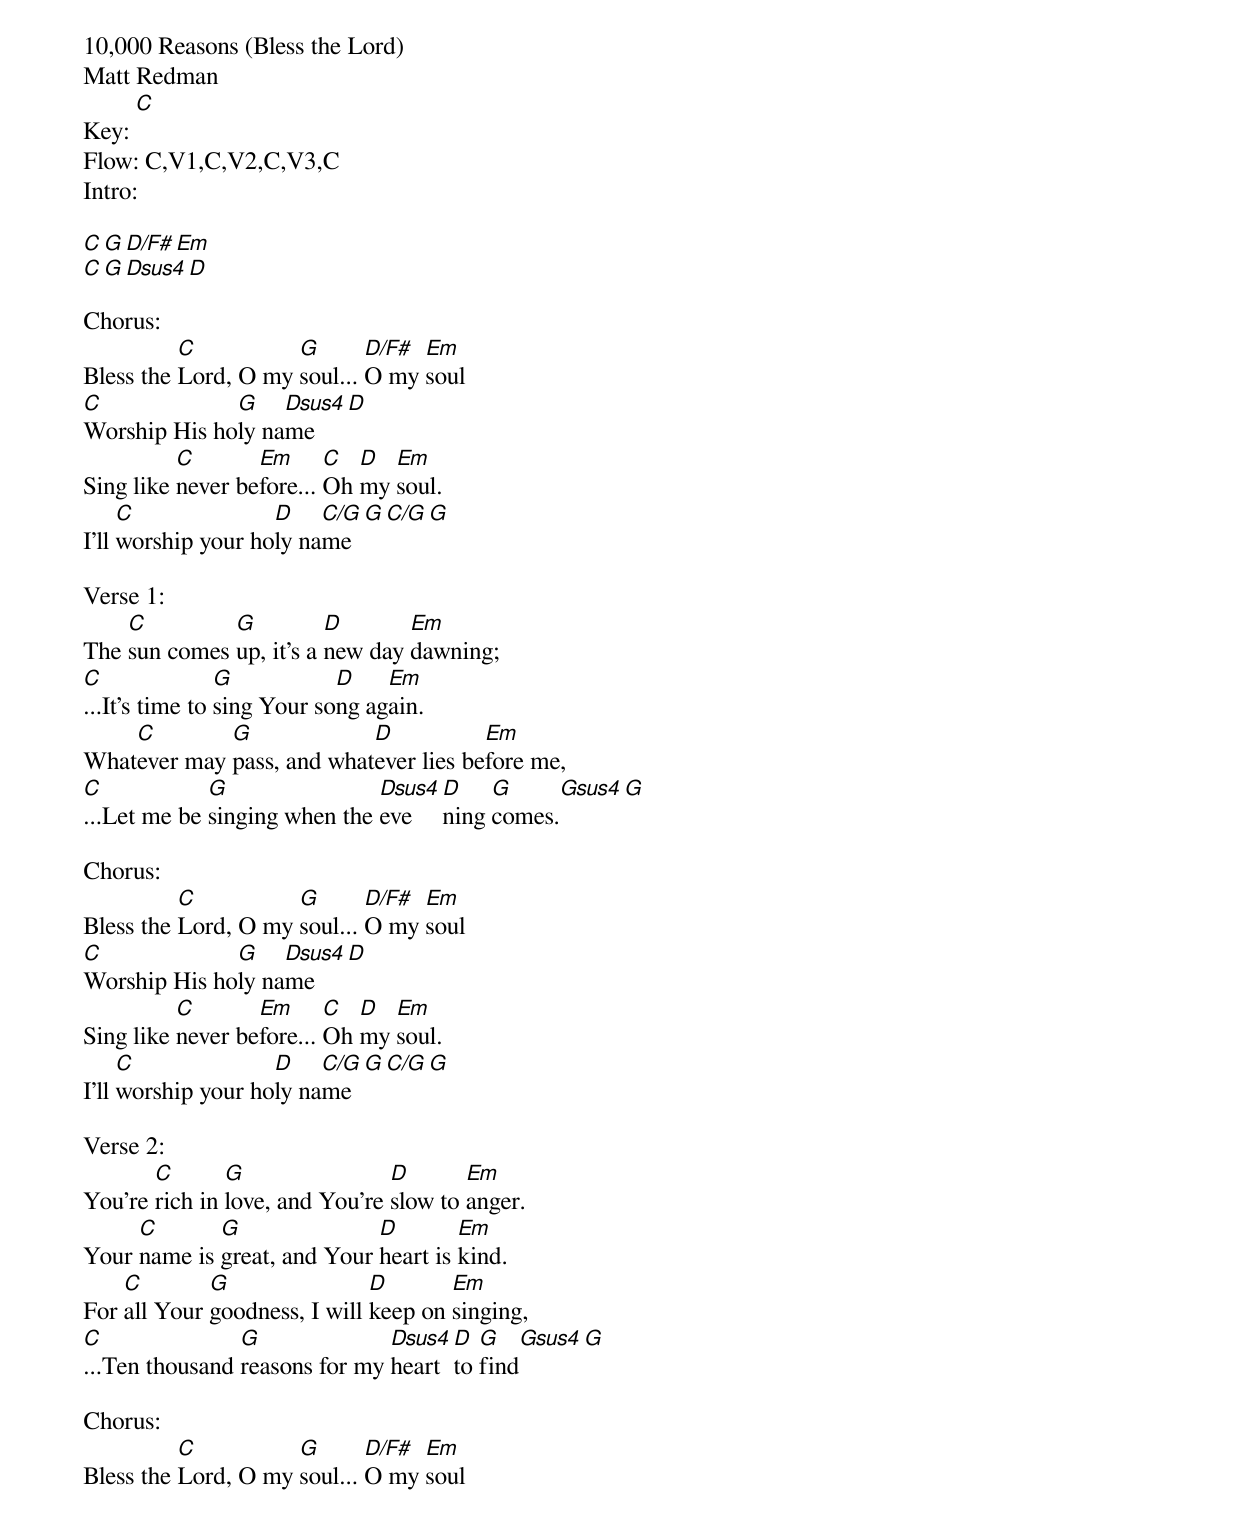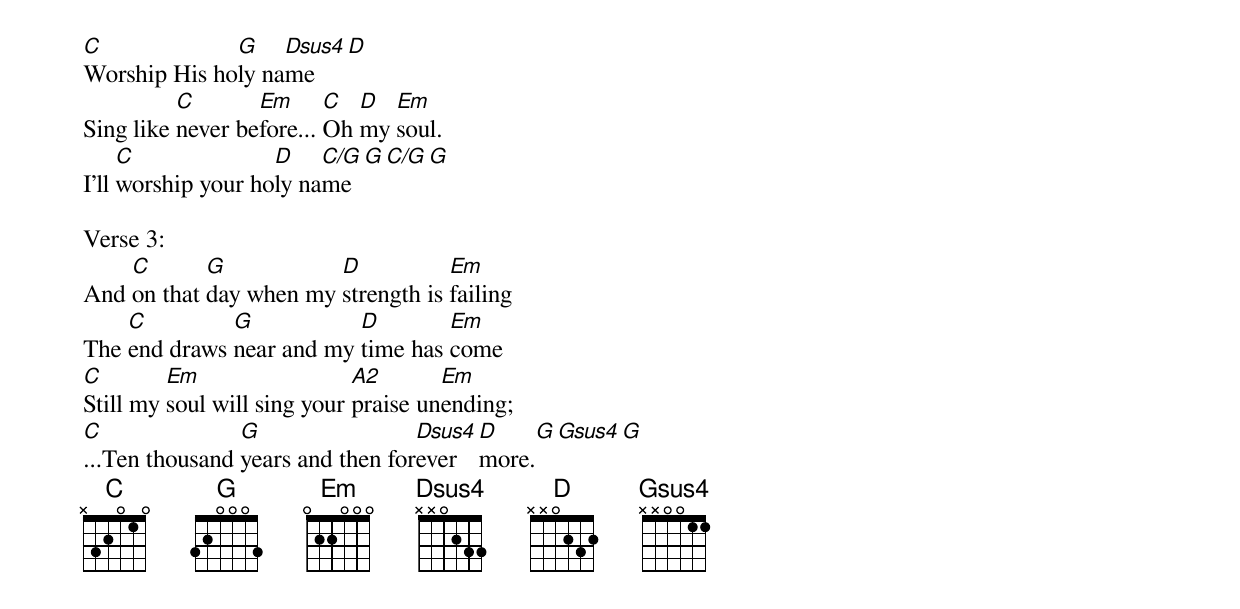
10,000 Reasons (Bless the Lord)
Matt Redman
Key: [C]
Flow: C,V1,C,V2,C,V3,C
Intro:

[C][G][D/F#][Em]
[C][G][Dsus4][D]

Chorus:
Bless the [C]Lord, O my [G]soul... [D/F#]O my [Em]soul
[C]Worship His ho[G]ly na[Dsus4]me[D]
Sing like [C]never be[Em]fore... [C]Oh [D]my [Em]soul.
I'll [C]worship your ho[D]ly na[C/G]me[G][C/G][G]

Verse 1:
The [C]sun comes [G]up, it's a [D]new day [Em]dawning;
[C]...It's time to [G]sing Your so[D]ng ag[Em]ain.
What[C]ever may [G]pass, and what[D]ever lies be[Em]fore me,
[C]...Let me be [G]singing when the [Dsus4]eve[D]ning [G]comes.[Gsus4][G]

Chorus:
Bless the [C]Lord, O my [G]soul... [D/F#]O my [Em]soul
[C]Worship His ho[G]ly na[Dsus4]me[D]
Sing like [C]never be[Em]fore... [C]Oh [D]my [Em]soul.
I'll [C]worship your ho[D]ly na[C/G]me[G][C/G][G]

Verse 2:
You're [C]rich in [G]love, and You're [D]slow to [Em]anger.
Your [C]name is [G]great, and Your [D]heart is [Em]kind.
For [C]all Your [G]goodness, I will [D]keep on [Em]singing,
[C]...Ten thousand [G]reasons for my [Dsus4]heart [D]to [G]find[Gsus4][G]

Chorus:
Bless the [C]Lord, O my [G]soul... [D/F#]O my [Em]soul
[C]Worship His ho[G]ly na[Dsus4]me[D]
Sing like [C]never be[Em]fore... [C]Oh [D]my [Em]soul.
I'll [C]worship your ho[D]ly na[C/G]me[G][C/G][G]

Verse 3:
And [C]on that [G]day when my [D]strength is [Em]failing
The [C]end draws [G]near and my [D]time has [Em]come
[C]Still my [Em]soul will sing your [A2]praise un[Em]ending;
[C]...Ten thousand [G]years and then for[Dsus4]ever[D]more.[G][Gsus4][G]
